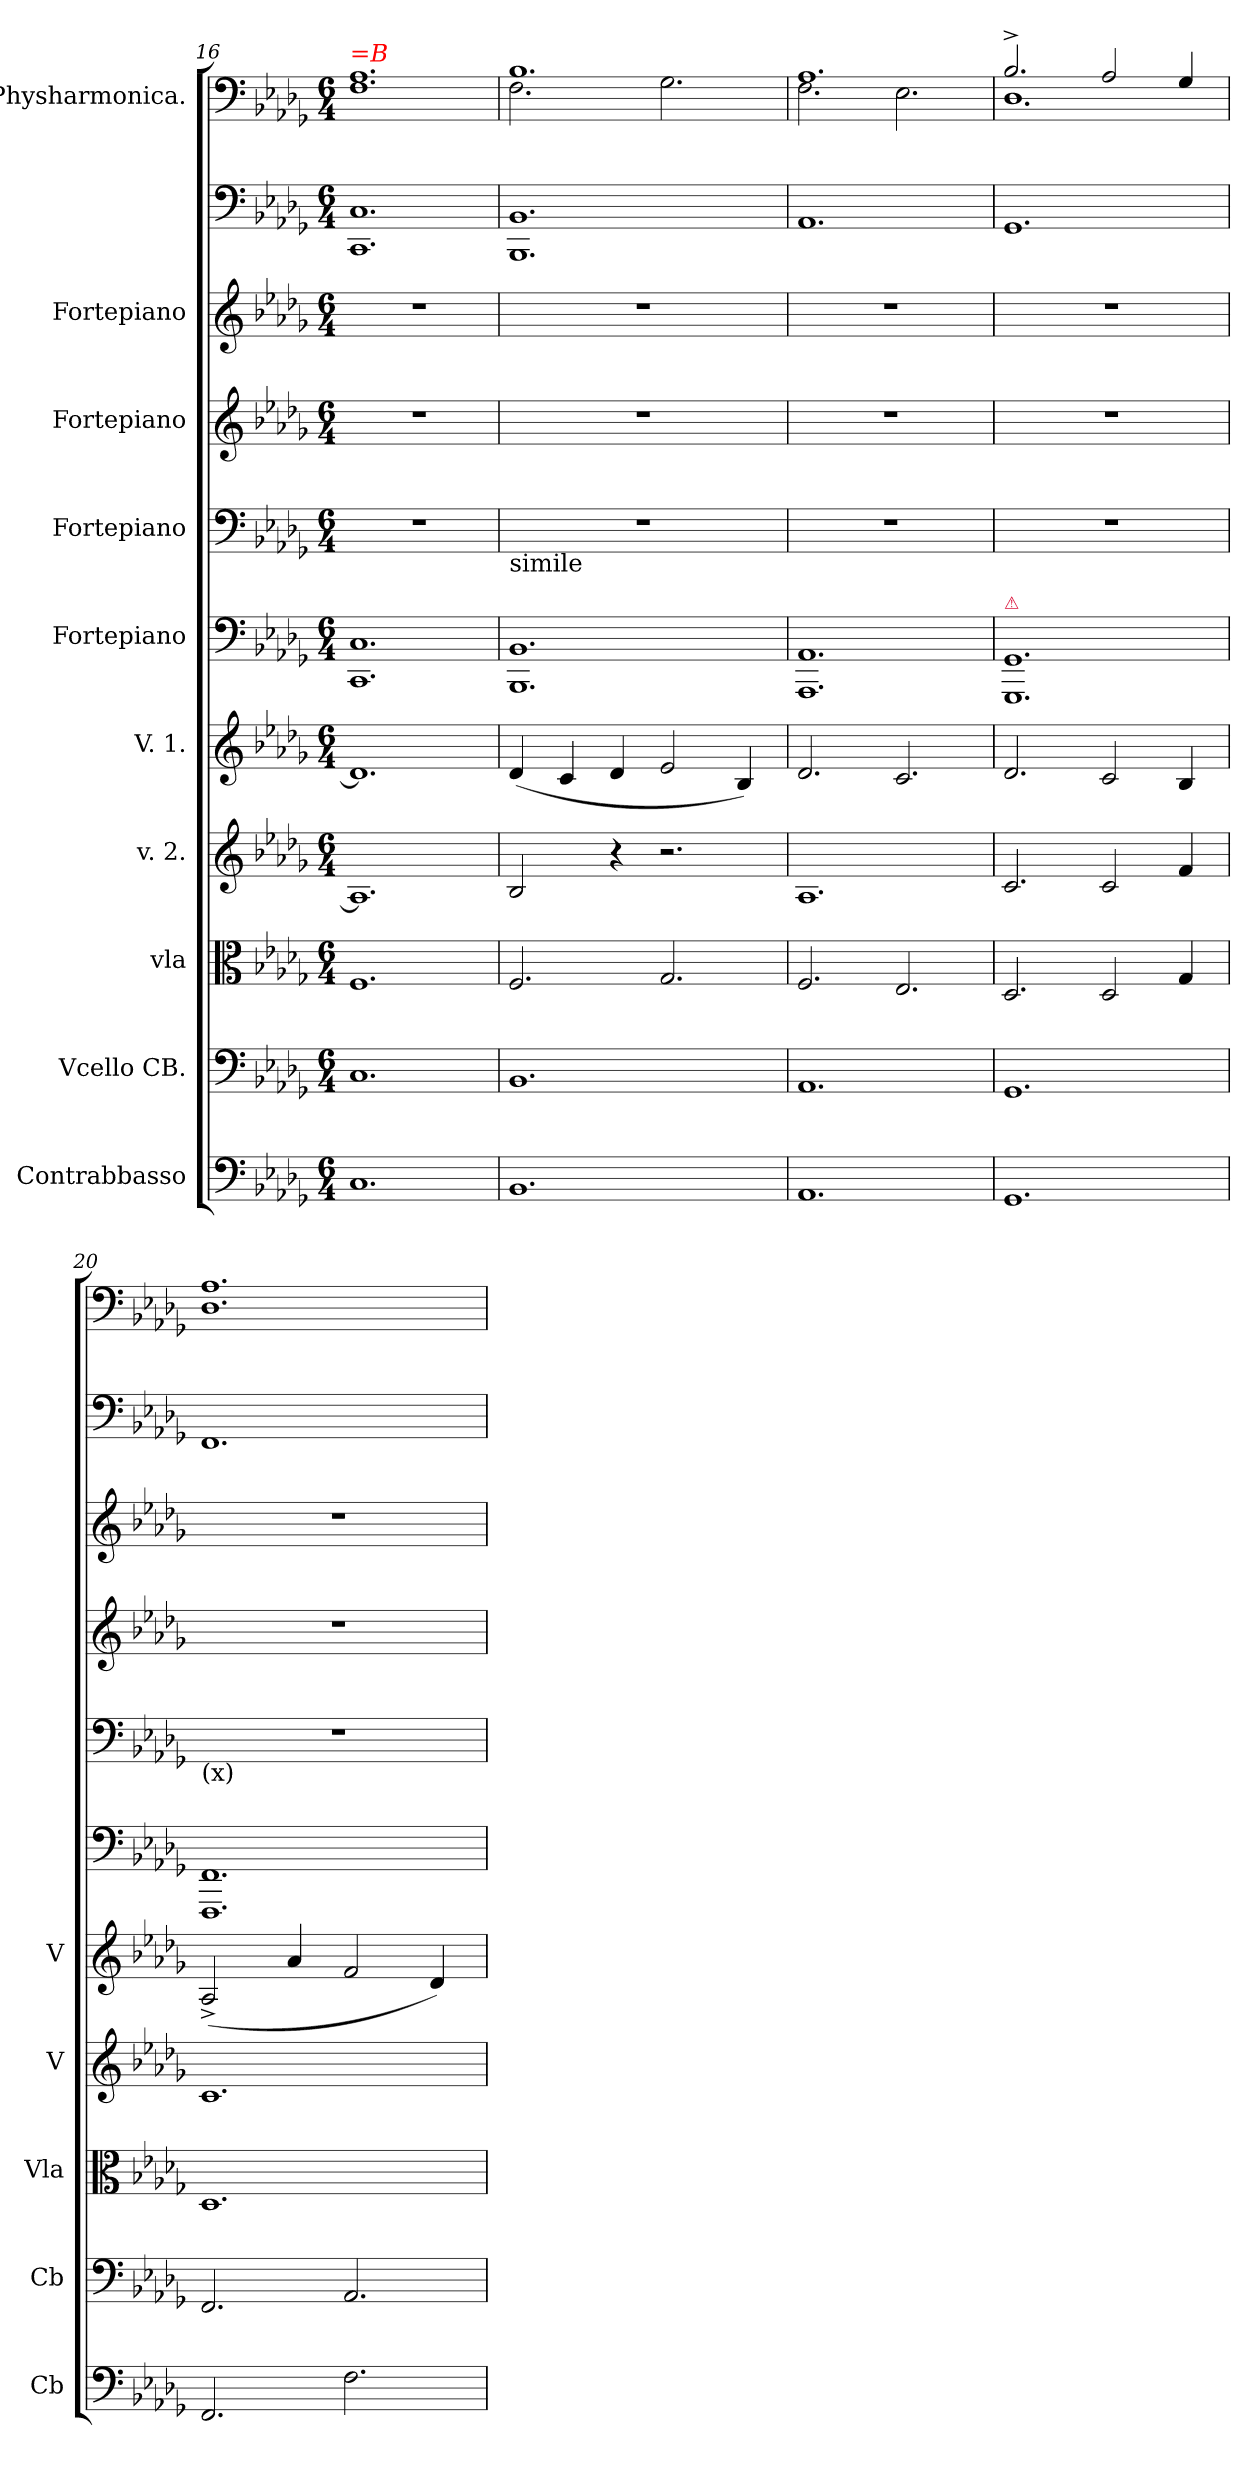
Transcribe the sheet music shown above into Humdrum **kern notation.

**kern	**kern	**kern	**kern	**kern	**kern	**kern	**kern	**kern	**kern	**kern
*part11	*part10	*part9	*part8	*part7	*part6	*part5	*part4	*part3	*part2	*part1
*staff11	*staff10	*staff9	*staff8	*staff7	*staff6	*staff5	*staff4	*staff3	*staff2	*staff1
*I"Contrabbasso	*I"Vcello CB.	*I"vla	*I"v. 2.	*I"V. 1.	*I"Fortepiano	*I"Fortepiano	*I"Fortepiano	*I"Fortepiano	*	*I"Physharmonica.
*I'Cb	*I'Cb	*I'Vla	*I'V	*I'V	*	*	*	*	*	*
*clefF4	*clefF4	*clefC3	*clefG2	*clefG2	*clefF4	*clefF4	*clefG2	*clefG2	*clefF4	*clefF4
*k[b-e-a-d-g-]	*k[b-e-a-d-g-]	*k[b-e-a-d-g-]	*k[b-e-a-d-g-]	*k[b-e-a-d-g-]	*k[b-e-a-d-g-]	*k[b-e-a-d-g-]	*k[b-e-a-d-g-]	*k[b-e-a-d-g-]	*k[b-e-a-d-g-]	*k[b-e-a-d-g-]
*M6/4	*M6/4	*M6/4	*M6/4	*M6/4	*M6/4	*M6/4	*M6/4	*M6/4	*M6/4	*M6/4
=16	=16	=16	=16	=16	=16	=16	=16	=16	=16	=16
!	!	!	!	!	!	!	!	!	!	!LO:TX:a:i:color=red:t==B
1.C/	1.C/	1.F/	1.A-/]	1.d-/]	1.CC/ 1.C/	1.r	1.r	1.r	1.CC/ 1.C/	1.F\ 1.A-\
=17	=17	=17	=17	=17	=17	=17	=17	=17	=17	=17
*	*	*	*	*	*	*	*	*	*	*^
!	!	!	!	!	!	!LO:TX:b:t=simile	!	!	!	!	!
1.BB-/	1.BB-/	2.F/	2B-/	(4d-/	1.BBB-/ 1.BB-/	1.r	1.r	1.r	1.BBB-/ 1.BB-/	1.B-/	2.F\
.	.	.	.	4c/	.	.	.	.	.	.	.
.	.	.	4r	4d-/	.	.	.	.	.	.	.
.	.	2.G-/	2.r	2e-/	.	.	.	.	.	.	2.G-\
.	.	.	.	4B-/)	.	.	.	.	.	.	.
=18	=18	=18	=18	=18	=18	=18	=18	=18	=18	=18	=18
1.AA-/	1.AA-/	2.F/	1.A-/	2.d-/	1.AAA-/ 1.AA-/	1.r	1.r	1.r	1.AA-/	1.A-/	2.F\
.	.	2.E-/	.	2.c/	.	.	.	.	.	.	2.E-\
=19	=19	=19	=19	=19	=19	=19	=19	=19	=19	=19	=19
!	!	!	!	!	!LO:TX:a:color=crimson:t=⚠	!	!	!	!	!	!
1.GG-/	1.GG-/	2.D-/	2.c/	2.d-/	1.GGG-/ 1.GG-/	1.r	1.r	1.r	1.GG-/	2.B-^/	1.D-\
.	.	2D-/	2c/	2c/	.	.	.	.	.	2A-/	.
.	.	4G-/	4f/	4B-/	.	.	.	.	.	4G-/	.
*	*	*	*	*	*	*	*	*	*	*v	*v
=20	=20	=20	=20	=20	=20	=20	=20	=20	=20	=20
!	!	!	!	!	!	!LO:TX:b:t=(x)	!	!	!	!
2.FF/	2.FF/	1.D-/	1.c/	(2A-^/	1.FFF/ 1.FF/	1.r	1.r	1.r	1.FF/	1.D-\ 1.A-\
.	.	.	.	4a-/	.	.	.	.	.	.
2.F\	2.AA-/	.	.	2f/	.	.	.	.	.	.
.	.	.	.	4d-/)	.	.	.	.	.	.
=	=	=	=	=	=	=	=	=	=	=
*-	*-	*-	*-	*-	*-	*-	*-	*-	*-	*-
